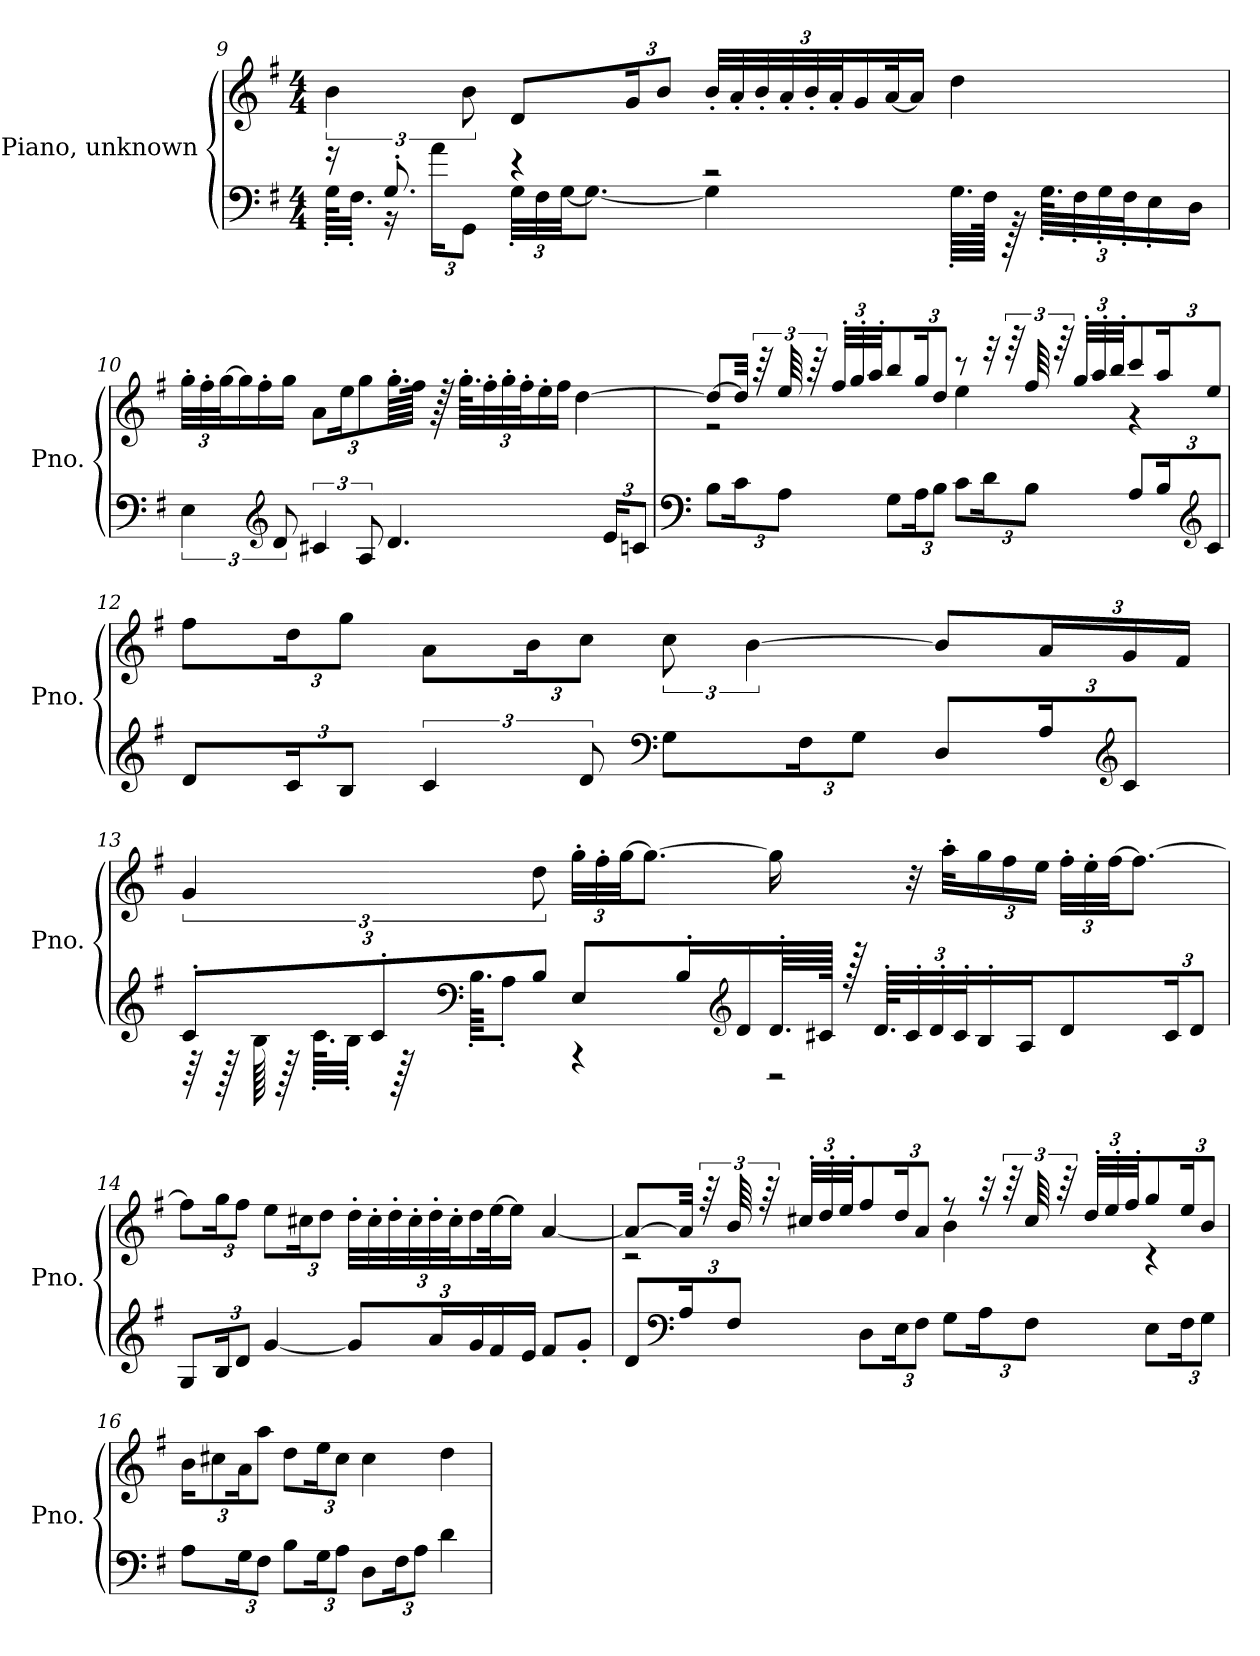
**kern	**kern
*part1	*part1
*staff2	*staff1
*I"Piano, unknown	*
*I'Pno.	*
*clefF4	*clefG2
*k[f#]	*k[f#]
*M4/4	*M4/4
=9	=9
*^	*
16r	64G'\KLLL	6b\
.	32.F#'\JJJ	.
8.G'/	16r	.
*	*Xbrackettup	*
.	24a\KL	.
.	12GG\J	12b\
4r	48G'\LLL	8d/L
.	48F#\	.
.	[48G\JJ	.
.	8.G\J_	.
*	*	*Xbrackettup
.	.	24g/K
.	.	12b/J
2r	4G\]	48b'/LLL
.	.	48a'/
.	.	48b'/
.	.	48a'/
.	.	48b'/
.	.	48a'/J
.	.	24g/
.	.	[48a/K
.	.	16a/JJ]
.	64.G'\LLLL	4dd\
.	128F#\JJJJk	.
.	128r	.
.	64.G'\KLLL	.
.	48F#'\	.
.	48G'\	.
.	48F#'\J	.
.	16E'\	.
.	16D\JJ	.
*v	*v	*
!!LO:PB:g=z
=10	=10
*brackettup	*
6E\	48gg'\LLL
.	48ff#'\
.	[48gg\J
.	16gg\]
.	16ff#'\
*clefG2	*
12d/	.
.	16gg\JJ
6c#X/	8a\L
.	24ee\K
12A/	12gg\
4.d/	64.gg'\LLL
.	128ff#\JJJJk
.	128r
.	64.gg'\KLLL
.	48ff#'\
.	48gg'\
.	48ff#'\J
.	16ee'\
.	16ff#\JJ
.	[4dd\
*Xbrackettup	*
24e/KL	.
12cn/J	.
!!LO:LB:g=z
=11	=11
*clefF4	*
*	*^
8B\L	8dd/L_	2r
24c\K	32dd/Jkk]	.
*	*brackettup	*
.	96r	.
12A\J	96ee/	.
.	96r	.
*	*Xbrackettup	*
.	48ff#'/LLL	.
.	48gg'/	.
.	48aa'/JJ	.
8G\L	8bb/	.
24A\K	24gg/K	.
12B\J	12dd/J	.
8c\L	8r	4ee\
24d\K	32r	.
*	*brackettup	*
.	96r	.
12B\J	96ff#/	.
.	96r	.
*	*Xbrackettup	*
.	48gg'/LLL	.
.	48aa'/	.
.	48bb'/JJ	.
8A/L	8ccc/	4r
24B/K	24aa/K	.
*clefG2	*	*
12c/J	12ee/J	.
*	*v	*v
=12	=12
8d/L	8ff#\L
24c/K	24dd\K
12B/J	12gg\J
*brackettup	*
6c/	8a\L
.	24b\K
12d/	12cc\J
*clefF4	*
*	*brackettup
8G\L	12cc\
.	[6b\
*Xbrackettup	*
24F#\K	.
12G\J	.
8D/L	8b/L]
*	*Xbrackettup
24A/K	24a/L
*clefG2	*
12c/J	24g/
.	24f#/JJ
!!LO:LB:g=z
=13	=13
*^	*
*	*	*brackettup
12c'/L	64r	6g/
.	128r	.
.	128B\	.
.	128r	.
.	64.c'\KLLL	.
.	32B'\JJJ	.
12c'/	.	.
.	128r	.
*clefF4	*	*
.	64.B'\KKKL	.
.	8A'\J	.
12B/J	.	12dd\
*	*	*Xbrackettup
8E/L	4r	48gg'\LLL
.	.	48ff#'\
.	.	[48gg\JJ
.	.	8.gg\J_
16B'/L	.	.
*clefG2	*	*
16d/	.	.
64.d'/LL	2r	16gg\]
128c#X/JJJJk	.	.
128r	.	.
64.d'/KLLL	.	.
48c#'/	.	32r
48d'/	.	.
.	.	32aa'\KLL
48c#'/J	.	.
16B'/	.	24gg\
.	.	24ff#\
16A/J	.	.
.	.	24ee\JJ
8d/	.	48ff#'\LLL
.	.	48ee'\
.	.	[48ff#\JJ
.	.	8.ff#\J_
24c#/K	.	.
12d/J	.	.
*v	*v	*
!!LO:LB:g=z
=14	=14
8G/L	8ff#\L]
24B/K	24gg\K
12d/J	12ff#\J
[4g/	8ee\L
.	24cc#X\K
.	12dd\J
12g/L]	48dd'\LLL
.	48cc#'\
.	48dd'\
.	48cc#'\
24a/L	48dd'\
.	48cc#'\J
24g/	24dd\
24f#/	[48ee\K
.	16ee\JJ]
24e/JJ	.
8f#/L	[4a/
8g'/J	.
=15	=15
*	*^
8d/L	8a/L_	2r
*clefF4	*	*
24A/K	32a/Jkk]	.
*	*brackettup	*
.	96r	.
12F#/J	96b/	.
.	96r	.
*	*Xbrackettup	*
.	48cc#X'/LLL	.
.	48dd'/	.
.	48ee'/JJ	.
8D\L	8ff#/	.
24E\K	24dd/K	.
12F#\J	12a/J	.
8G\L	8r	4b\
24A\K	32r	.
*	*brackettup	*
.	96r	.
12F#\J	96cc#/	.
.	96r	.
*	*Xbrackettup	*
.	48dd'/LLL	.
.	48ee'/	.
.	48ff#'/JJ	.
8E\L	8gg/	4r
24F#\K	24ee/K	.
12G\J	12b/J	.
*	*v	*v
!!LO:LB:g=z
=16	=16
8A\L	24b\KL
.	12cc#X\
24G\K	24a\K
12F#\J	12aa\J
8B\L	8dd\L
24G\K	24ee\K
12A\J	12cc#\J
8D\L	4cc#\
24F#\K	.
12A\J	.
4d\	4dd\
=	=
*-	*-
